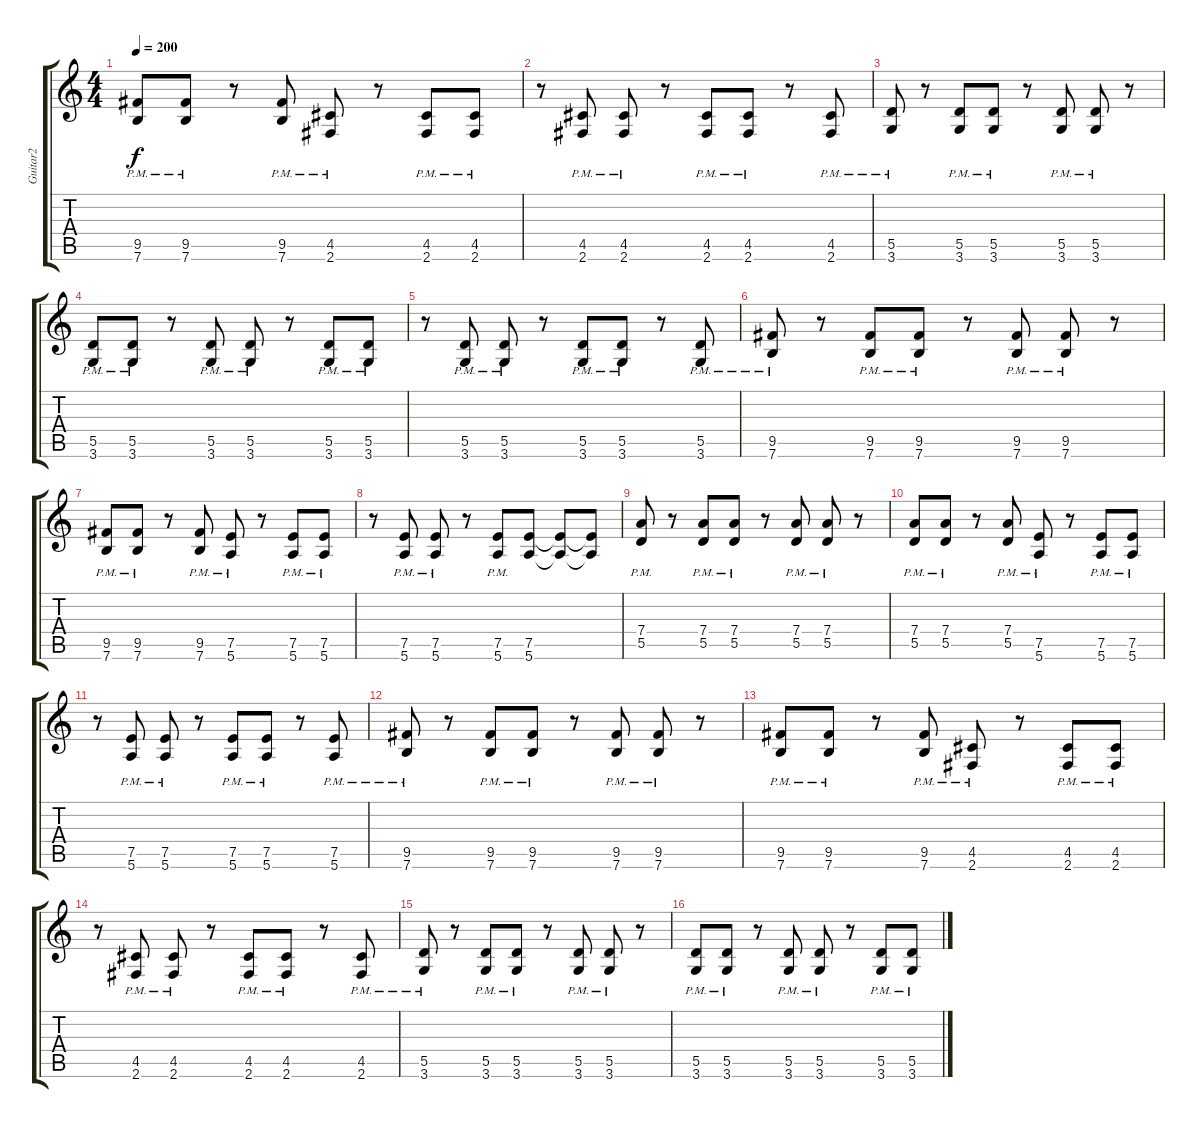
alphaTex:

\track ("Guitar2" "Guitar2") {instrument distortionguitar}
\staff {score tabs}
\tuning (E4 B3 G3 D3 A2 E2) {hide}
\ts (4 4)
\tempo 200
\clef g2
\ks c
(9.5{pm} 7.6{pm}).8{dy f} (9.5{pm} 7.6{pm}).8 r.8 (9.5{pm} 7.6{pm}).8 (4.5{pm} 2.6{pm}).8 r.8 (4.5{pm} 2.6{pm}).8 (4.5{pm} 2.6{pm}).8 |
r.8 (4.5{pm} 2.6{pm}).8 (4.5{pm} 2.6{pm}).8 r.8 (4.5{pm} 2.6{pm}).8 (4.5{pm} 2.6{pm}).8 r.8 (4.5{pm} 2.6{pm}).8 |
(5.5{pm} 3.6{pm}).8 r.8 (5.5{pm} 3.6{pm}).8 (5.5{pm} 3.6{pm}).8 r.8 (5.5{pm} 3.6{pm}).8 (5.5{pm} 3.6{pm}).8 r.8 |
(5.5{pm} 3.6{pm}).8 (5.5{pm} 3.6{pm}).8 r.8 (5.5{pm} 3.6{pm}).8 (5.5{pm} 3.6{pm}).8 r.8 (5.5{pm} 3.6{pm}).8 (5.5{pm} 3.6{pm}).8 |
r.8 (5.5{pm} 3.6{pm}).8 (5.5{pm} 3.6{pm}).8 r.8 (5.5{pm} 3.6{pm}).8 (5.5{pm} 3.6{pm}).8 r.8 (5.5{pm} 3.6{pm}).8 |
(9.5{pm} 7.6{pm}).8 r.8 (9.5{pm} 7.6{pm}).8 (9.5{pm} 7.6{pm}).8 r.8 (9.5{pm} 7.6{pm}).8 (9.5{pm} 7.6{pm}).8 r.8 |
(9.5{pm} 7.6{pm}).8 (9.5{pm} 7.6{pm}).8 r.8 (9.5{pm} 7.6{pm}).8 (7.5{pm} 5.6{pm}).8 r.8 (7.5{pm} 5.6{pm}).8 (7.5{pm} 5.6{pm}).8 |
r.8 (7.5{pm} 5.6{pm}).8 (7.5{pm} 5.6{pm}).8 r.8 (7.5{pm} 5.6{pm}).8 (7.5 5.6).8 (7.5{t} 5.6{t}).8 (7.5{t} 5.6{t}).8 |
(7.4{pm} 5.5{pm}).8 r.8 (7.4{pm} 5.5{pm}).8 (7.4{pm} 5.5{pm}).8 r.8 (7.4{pm} 5.5{pm}).8 (7.4{pm} 5.5{pm}).8 r.8 |
(7.4{pm} 5.5{pm}).8 (7.4{pm} 5.5{pm}).8 r.8 (7.4{pm} 5.5{pm}).8 (7.5{pm} 5.6{pm}).8 r.8 (7.5{pm} 5.6{pm}).8 (7.5{pm} 5.6{pm}).8 |
r.8 (7.5{pm} 5.6{pm}).8 (7.5{pm} 5.6{pm}).8 r.8 (7.5{pm} 5.6{pm}).8 (7.5{pm} 5.6{pm}).8 r.8 (7.5{pm} 5.6{pm}).8 |
(9.5{pm} 7.6{pm}).8 r.8 (9.5{pm} 7.6{pm}).8 (9.5{pm} 7.6{pm}).8 r.8 (9.5{pm} 7.6{pm}).8 (9.5{pm} 7.6{pm}).8 r.8 |
(9.5{pm} 7.6{pm}).8 (9.5{pm} 7.6{pm}).8 r.8 (9.5{pm} 7.6{pm}).8 (4.5{pm} 2.6{pm}).8 r.8 (4.5{pm} 2.6{pm}).8 (4.5{pm} 2.6{pm}).8 |
r.8 (4.5{pm} 2.6{pm}).8 (4.5{pm} 2.6{pm}).8 r.8 (4.5{pm} 2.6{pm}).8 (4.5{pm} 2.6{pm}).8 r.8 (4.5{pm} 2.6{pm}).8 |
(5.5{pm} 3.6{pm}).8 r.8 (5.5{pm} 3.6{pm}).8 (5.5{pm} 3.6{pm}).8 r.8 (5.5{pm} 3.6{pm}).8 (5.5{pm} 3.6{pm}).8 r.8 |
(5.5{pm} 3.6{pm}).8 (5.5{pm} 3.6{pm}).8 r.8 (5.5{pm} 3.6{pm}).8 (5.5{pm} 3.6{pm}).8 r.8 (5.5{pm} 3.6{pm}).8 (5.5{pm} 3.6{pm}).8
